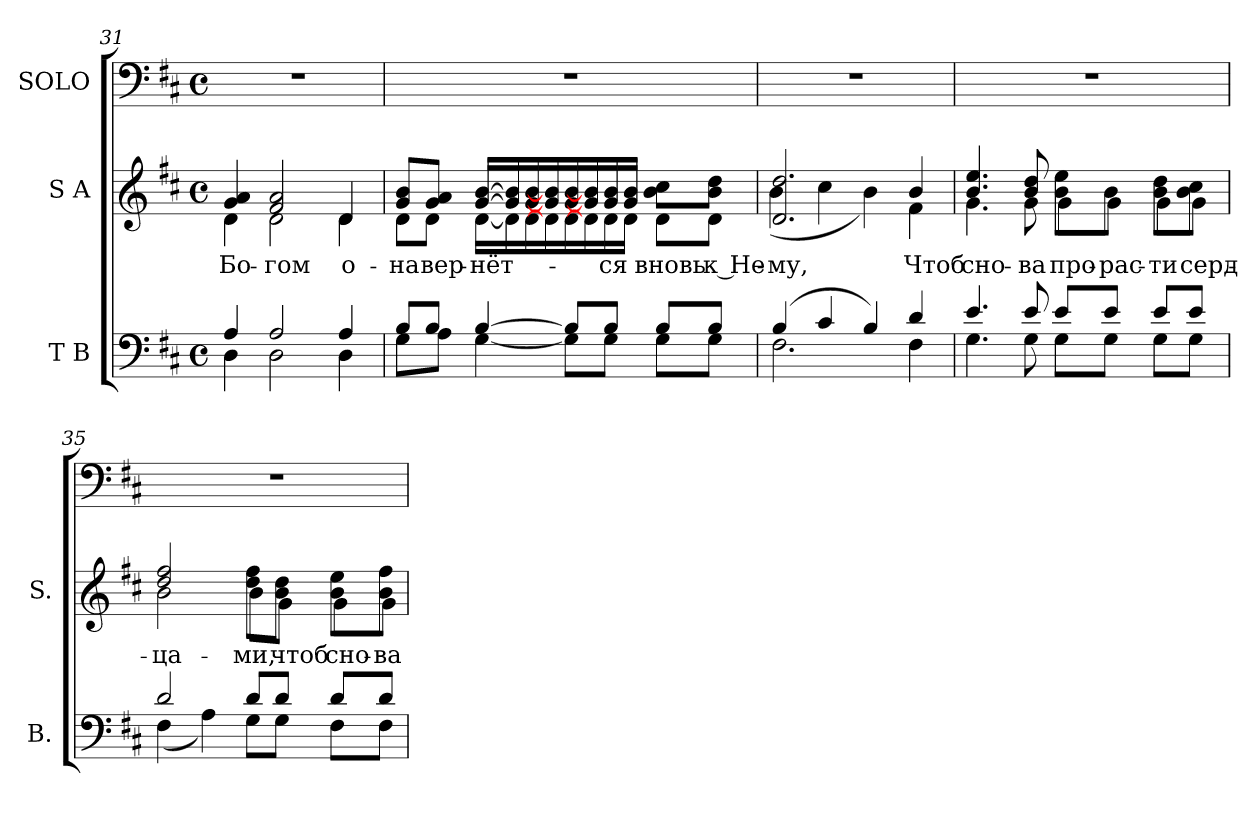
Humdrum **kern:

**kern	**kern	**text	**kern
*part3	*part2	*part2	*part1
*staff3	*staff2	*staff2	*staff1
*I"T B	*I"S A	*	*I"SOLO
*I'B.	*I'S.	*	*
!!LO:LB:g=z
*clefF4	*clefG2	*	*clefF4
*k[f#c#]	*k[f#c#]	*	*k[f#c#]
*b:	*b:	*	*b:
*M4/4	*M4/4	*	*M4/4
*met(c)	*met(c)	*	*met(c)
=31	=31	=31	=31
*^	*^	*	*
!	!	!	!	!LO:LY:b:color=#000000	!
4Ai/	4Di\	4gi/ 4ai	4di\	Бо-	1r
!	!	!	!	!LO:LY:b:color=#000000	!
2Ai/	2Di\	2f#i/ 2ai	2di\	-гом	.
!	!	!	!	!LO:LY:b:color=#000000	!
4Ai/	4Di\	4di/	4di\	о-	.
=32	=32	=32	=32	=32	=32
!	!	!	!	!LO:LY:b:color=#000000	!
8Bi/L	8Gi\L	8gi/ 8bi/L	8di\L	-на	1r
!	!	!	!	!LO:LY:b:color=#000000	!
8Bi/J	8Ai\J	8gi/ 8ai/J	8di\J	вер-	.
!	!	!	!	!LO:LY:b:color=#000000	!
*	*	*tremolo	*	*	*
[>4Bi/	[<4Gi\	[>16gi/ [>16biLL	[<16di\LL	-нёт-	.
.	.	16gi]/ 16bi]/	16di\]	.	.
.	.	16gi/ 16bi	16di\	.	.
.	.	16gi]/ 16bi]/	16di\]	.	.
8Bi/L]	8Gi\L]	16gi/ 16bi	16di\	.	.
.	.	16gi]/ 16bi]/	16di\]	.	.
!	!	!	!	!LO:LY:b:color=#000000	!
8Bi/J	8Gi\J	16gi/ 16bi	16di\	-ся	.
.	.	16gi/ 16bi/JJ	16di\JJ	.	.
*	*	*Xtremolo	*	*	*
!	!	!	!	!LO:LY:b:color=#000000	!
8Bi/L	8Gi\L	8bi\ 8cc#i\L	8di\L	вновь	.
!	!	!	!	!LO:LY:b:color=#000000	!
8Bi/J	8Gi\J	8bi\ 8ddi\J	8di\J	к Не-	.
=33	=33	=33	=33	=33	=33
!	!	!	!	!LO:LY:b:color=#000000	!
(4Bi/	2.F#i\	2.di/ 2.ddi	(4bi\	-му,	1r
4c#i/	.	.	4cc#i\	.	.
4Bi/)	.	.	4bi\)	.	.
!	!	!	!	!LO:LY:b:color=#000000	!
4di/	4F#i\	4bi/	4f#i\	Чтоб	.
=34	=34	=34	=34	=34	=34
!	!	!	!	!LO:LY:b:color=#000000	!
4.ei/	4.Gi\	4.bi/ 4.eei	4.gi\	сно-	1r
!	!	!	!	!LO:LY:b:color=#000000	!
8ei/	8Gi\	8bi/ 8ddi	8gi\	-ва	.
!	!	!	!	!LO:LY:b:color=#000000	!
8ei/L	8Gi\L	8bi\ 8eei\L	8gi\L	про-	.
!	!	!	!	!LO:LY:b:color=#000000	!
8ei/J	8Gi\J	8bi\J	8gi\J	-рас-	.
!	!	!	!	!LO:LY:b:color=#000000	!
8ei/L	8Gi\L	8bi\ 8ddi\L	8gi\L	-ти	.
!	!	!	!	!LO:LY:b:color=#000000	!
8ei/J	8Gi\J	8bi\ 8cc#i\J	8gi\J	серд-	.
=35	=35	=35	=35	=35	=35
!	!	!	!	!LO:LY:b:color=#000000	!
2di/	(4F#i\	2ddi/ 2ff#i	2bi\	-ца-	1r
.	4Ai\)	.	.	.	.
!	!	!	!	!LO:LY:b:color=#000000	!
8di/L	8Gi\L	8ddi\ 8ff#i\L	8bi\L	-ми,	.
!	!	!	!	!LO:LY:b:color=#000000	!
8di/J	8Gi\J	8bi\ 8ddi\J	8gi\J	чтоб	.
!	!	!	!	!LO:LY:b:color=#000000	!
8di/L	8F#i\L	8bi\ 8eei\L	8gi\L	сно-	.
!	!	!	!	!LO:LY:b:color=#000000	!
8di/J	8F#i\J	8bi\ 8ff#i\J	8gi\J	-ва	.
*v	*v	*	*	*	*
*	*v	*v	*	*
=	=	=	=
*-	*-	*-	*-
